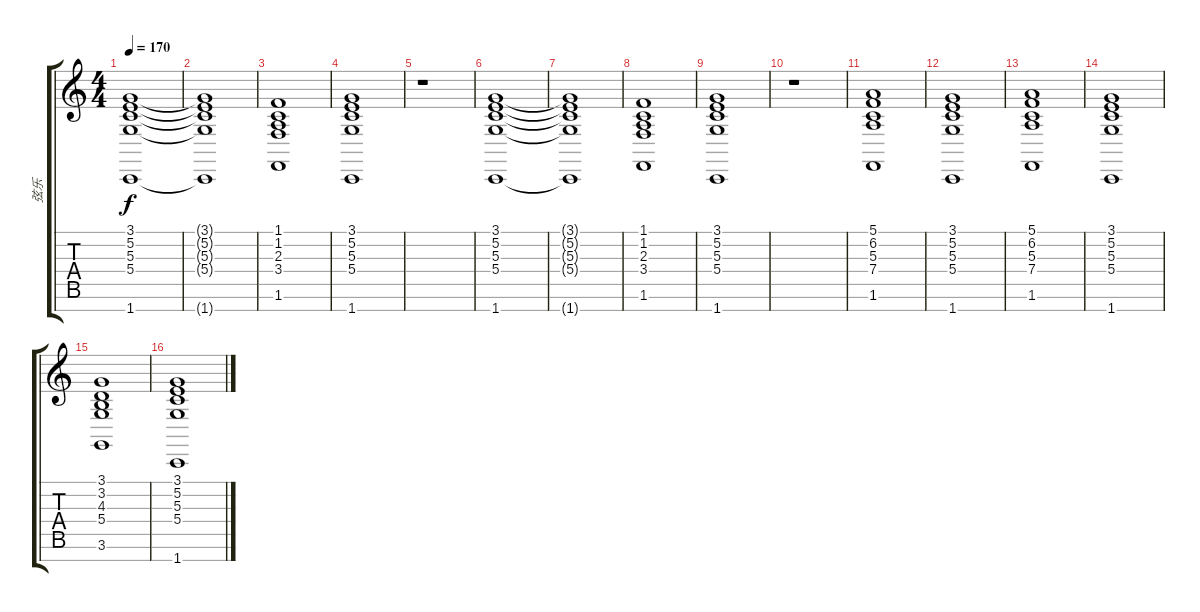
\track ("弦乐" "弦乐") {instrument stringensemble1}
\staff {score tabs}
\tuning (E4 B3 G3 D3 A2 E2 B1) {hide}
\ts (4 4)
\tempo 170
\clef g2
\ks c
(3.1 5.2 5.3 5.4 1.7).1{dy f} |
(3.1{t} 5.2{t} 5.3{t} 5.4{t} 1.7{t}).1 |
(1.1 1.2 2.3 3.4 1.6).1 |
(3.1 5.2 5.3 5.4 1.7).1 |
r.1 |
(3.1 5.2 5.3 5.4 1.7).1 |
(3.1{t} 5.2{t} 5.3{t} 5.4{t} 1.7{t}).1 |
(1.1 1.2 2.3 3.4 1.6).1 |
(3.1 5.2 5.3 5.4 1.7).1 |
r.1 |
(5.1 6.2 5.3 7.4 1.6).1{txt ""} |
(3.1 5.2 5.3 5.4 1.7).1 |
(5.1 6.2 5.3 7.4 1.6).1 |
(3.1 5.2 5.3 5.4 1.7).1 |
(3.1 3.2 4.3 5.4 3.6).1 |
(3.1 5.2 5.3 5.4 1.7).1
